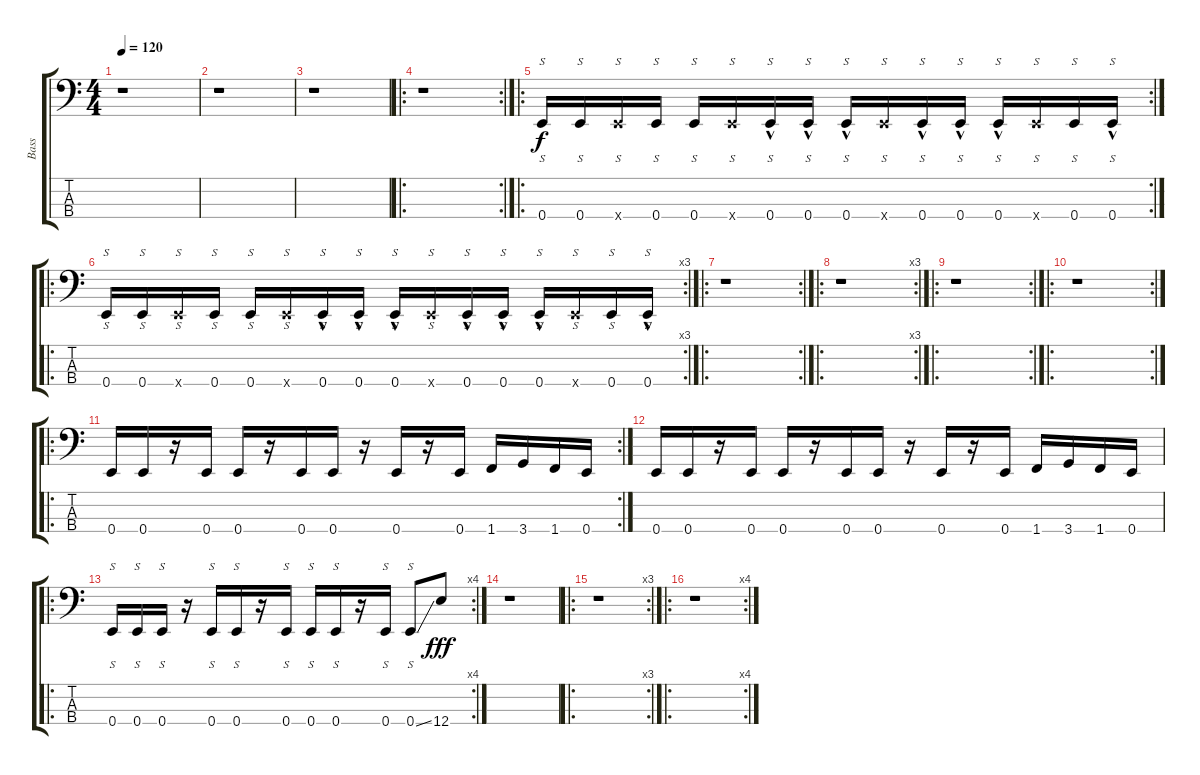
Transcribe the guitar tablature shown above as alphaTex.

\track ("Bass" "Bass") {instrument slapbass2}
\staff {score tabs}
\tuning (G2 D2 A1 E1) {hide}
\ts (4 4)
\tempo 120
\clef f4
\ks c
r.1{dy f instrument slapbass2} |
r.1 |
r.1 |
\ro
\rc 2
r.1 |
\ro
\rc 2
0.4.16{s} 0.4.16{s} 0.4{x}.16{s} 0.4.16{s} 0.4.16{s} 0.4{x}.16{s} 0.4{hac}.16{s} 0.4{hac}.16{s} 0.4{hac}.16{s} 0.4{x}.16{s} 0.4{hac}.16{s} 0.4{hac}.16{s} 0.4{hac}.16{s} 0.4{x}.16{s} 0.4.16{s} 0.4{hac}.16{s} |
\ro
\rc 3
0.4.16{s} 0.4.16{s} 0.4{x}.16{s} 0.4.16{s} 0.4.16{s} 0.4{x}.16{s} 0.4{hac}.16{s} 0.4{hac}.16{s} 0.4{hac}.16{s} 0.4{x}.16{s} 0.4{hac}.16{s} 0.4{hac}.16{s} 0.4{hac}.16{s} 0.4{x}.16{s} 0.4.16{s} 0.4{hac}.16{s} |
\ro
\rc 2
r.1 |
\ro
\rc 3
r.1 |
\ro
\rc 2
r.1 |
\ro
\rc 2
r.1 |
\ro
\rc 2
0.4.16 0.4.16 r.16 0.4.16 0.4.16 r.16 0.4.16 0.4.16 r.16 0.4.16 r.16 0.4.16 1.4.16 3.4.16 1.4.16 0.4.16 |
0.4.16 0.4.16 r.16 0.4.16 0.4.16 r.16 0.4.16 0.4.16 r.16 0.4.16 r.16 0.4.16 1.4.16 3.4.16 1.4.16 0.4.16 |
\ro
\rc 4
0.4.16{s} 0.4.16{s} 0.4.16{s} r.16 0.4.16{s} 0.4.16{s} r.16 0.4.16{s} 0.4.16{s} 0.4.16{s} r.16 0.4.16{s} 0.4{ss}.8{s} 12.4.8{dy fff} |
r.1 |
\ro
\rc 3
r.1 |
\ro
\rc 4
r.1
